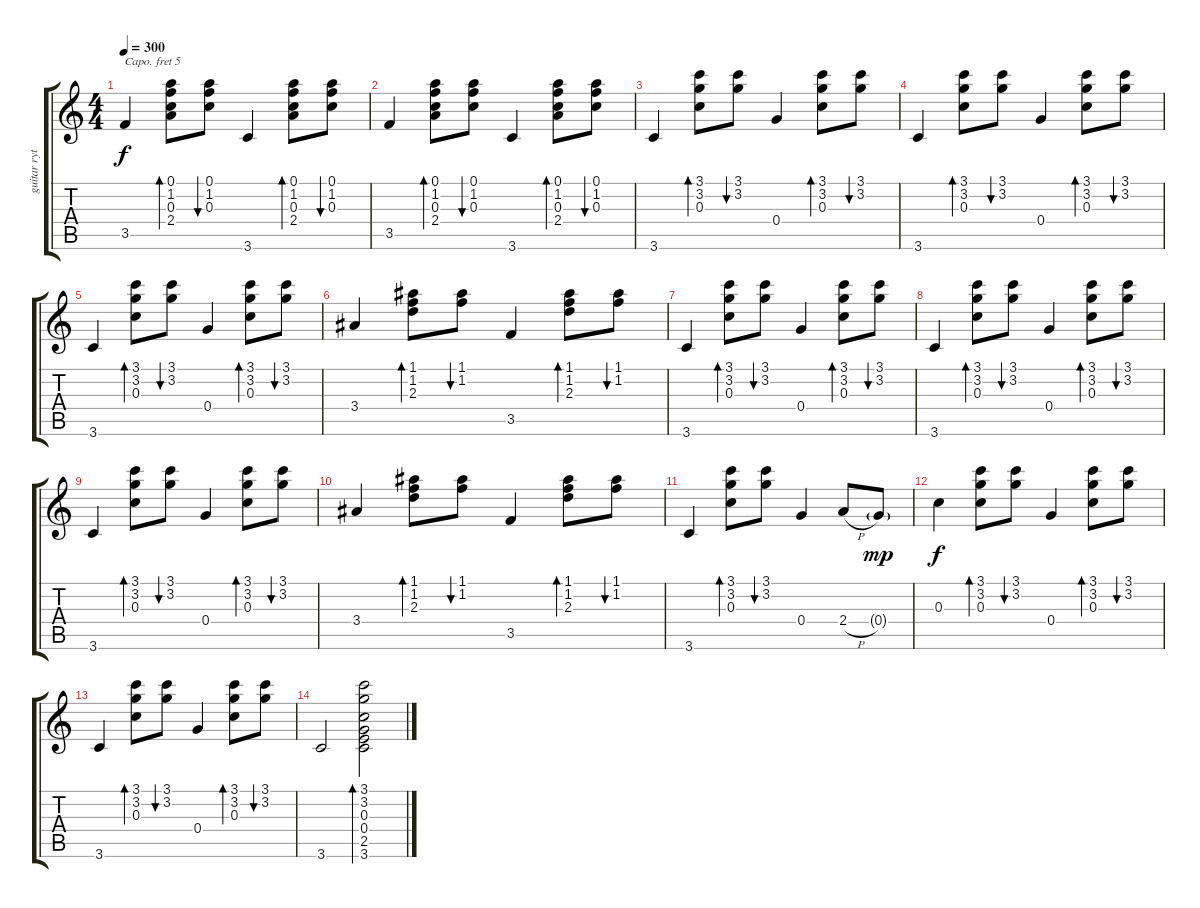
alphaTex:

\track ("guitar rythm" "guitar ryt") {instrument acousticguitarnylon}
\staff {score tabs}
\capo 5
\tuning (E4 B3 G3 D3 A2 E2) {hide}
\ts (4 4)
\tempo 300
\clef g2
\ks c
3.5.4{dy f instrument acousticguitarnylon} (0.1 1.2 0.3 2.4).8{bd 240} (0.1 1.2 0.3).8{bu 240} 3.6.4 (0.1 1.2 0.3 2.4).8{bd 240} (0.1 1.2 0.3).8{bu 240} |
3.5.4 (0.1 1.2 0.3 2.4).8{bd 240} (0.1 1.2 0.3).8{bu 240} 3.6.4 (0.1 1.2 0.3 2.4).8{bd 240} (0.1 1.2 0.3).8{bu 240} |
3.6.4 (3.1 3.2 0.3).8{bd 240} (3.1 3.2).8{bu 240} 0.4.4 (3.1 3.2 0.3).8{bd 240} (3.1 3.2).8{bu 240} |
3.6.4 (3.1 3.2 0.3).8{bd 240} (3.1 3.2).8{bu 240} 0.4.4 (3.1 3.2 0.3).8{bd 240} (3.1 3.2).8{bu 240} |
3.6.4 (3.1 3.2 0.3).8{bd 240} (3.1 3.2).8{bu 240} 0.4.4 (3.1 3.2 0.3).8{bd 240} (3.1 3.2).8{bu 240} |
3.4.4 (1.1 1.2 2.3).8{bd 240} (1.1 1.2).8{bu 240} 3.5.4 (1.1 1.2 2.3).8{bd 240} (1.1 1.2).8{bu 240} |
3.6.4 (3.1 3.2 0.3).8{bd 240} (3.1 3.2).8{bu 240} 0.4.4 (3.1 3.2 0.3).8{bd 240} (3.1 3.2).8{bu 240} |
3.6.4 (3.1 3.2 0.3).8{bd 240} (3.1 3.2).8{bu 240} 0.4.4 (3.1 3.2 0.3).8{bd 240} (3.1 3.2).8{bu 240} |
3.6.4 (3.1 3.2 0.3).8{bd 240} (3.1 3.2).8{bu 240} 0.4.4 (3.1 3.2 0.3).8{bd 240} (3.1 3.2).8{bu 240} |
3.4.4 (1.1 1.2 2.3).8{bd 240} (1.1 1.2).8{bu 240} 3.5.4 (1.1 1.2 2.3).8{bd 240} (1.1 1.2).8{bu 240} |
3.6.4 (3.1 3.2 0.3).8{bd 240} (3.1 3.2).8{bu 240} 0.4.4 2.4{h}.8 0.4{g}.8{dy mp} |
0.3.4{dy f} (3.1 3.2 0.3).8{bd 240} (3.1 3.2).8{bu 240} 0.4.4 (3.1 3.2 0.3).8{bd 240} (3.1 3.2).8{bu 240} |
3.6.4 (3.1 3.2 0.3).8{bd 240} (3.1 3.2).8{bu 240} 0.4.4 (3.1 3.2 0.3).8{bd 240} (3.1 3.2).8{bu 240} |
3.6.2 (3.1 3.2 0.3 0.4 2.5 3.6).2{bd 480}
